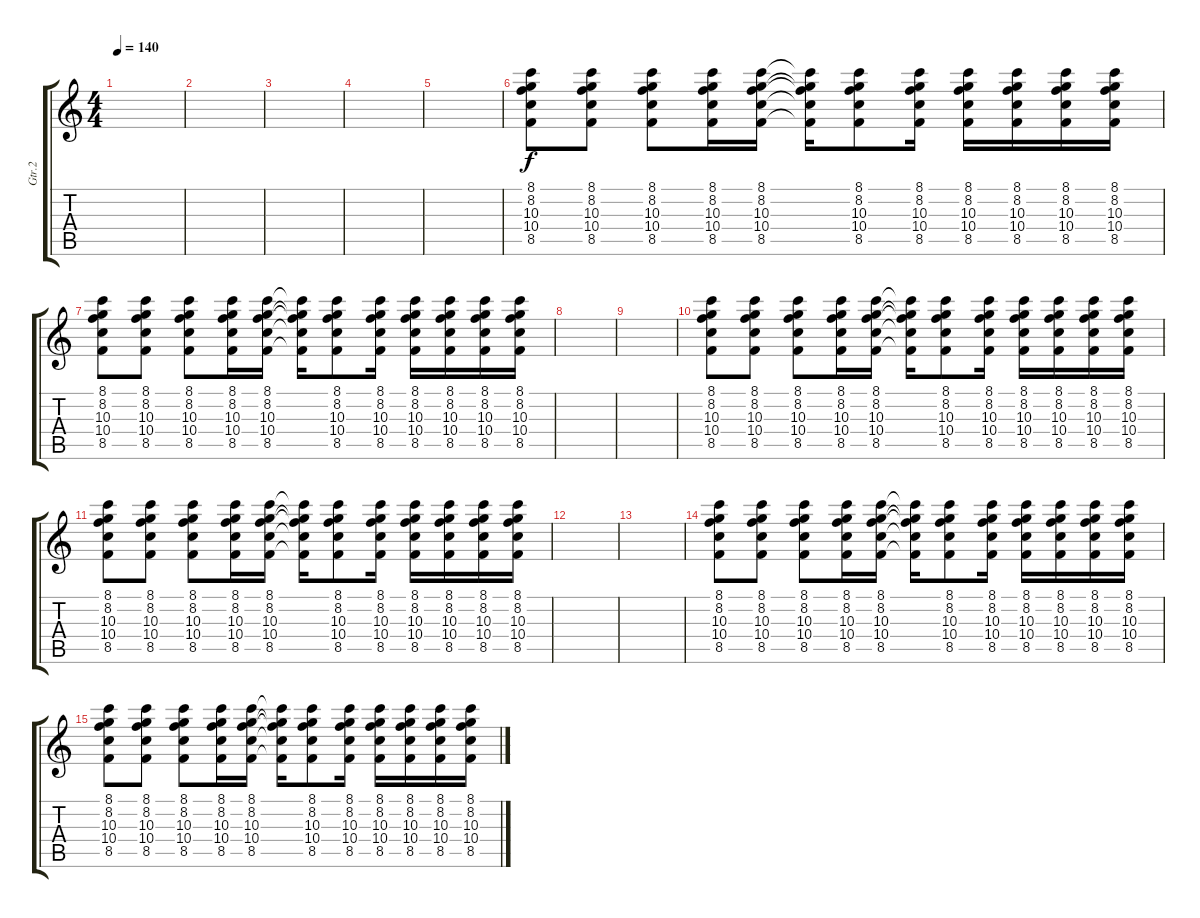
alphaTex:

\track ("Gtr.2" "Gtr.2") {instrument electricguitarclean}
\staff {score tabs}
\tuning (E4 B3 G3 D3 A2 D2) {hide}
\ts (4 4)
\tempo 140
\clef g2
\ks c
|
|
|
|
|
(8.1 8.2 10.3 10.4 8.5).8 (8.1 8.2 10.3 10.4 8.5).8 (8.1 8.2 10.3 10.4 8.5).8 (8.1 8.2 10.3 10.4 8.5).16 (8.1 8.2 10.3 10.4 8.5).16 (8.1{t} 8.2{t} 10.3{t} 10.4{t} 8.5{t}).16 (8.1 8.2 10.3 10.4 8.5).8 (8.1 8.2 10.3 10.4 8.5).16 (8.1 8.2 10.3 10.4 8.5).16 (8.1 8.2 10.3 10.4 8.5).16 (8.1 8.2 10.3 10.4 8.5).16 (8.1 8.2 10.3 10.4 8.5).16 |
(8.1 8.2 10.3 10.4 8.5).8 (8.1 8.2 10.3 10.4 8.5).8 (8.1 8.2 10.3 10.4 8.5).8 (8.1 8.2 10.3 10.4 8.5).16 (8.1 8.2 10.3 10.4 8.5).16 (8.1{t} 8.2{t} 10.3{t} 10.4{t} 8.5{t}).16 (8.1 8.2 10.3 10.4 8.5).8 (8.1 8.2 10.3 10.4 8.5).16 (8.1 8.2 10.3 10.4 8.5).16 (8.1 8.2 10.3 10.4 8.5).16 (8.1 8.2 10.3 10.4 8.5).16 (8.1 8.2 10.3 10.4 8.5).16 |
|
|
(8.1 8.2 10.3 10.4 8.5).8 (8.1 8.2 10.3 10.4 8.5).8 (8.1 8.2 10.3 10.4 8.5).8 (8.1 8.2 10.3 10.4 8.5).16 (8.1 8.2 10.3 10.4 8.5).16 (8.1{t} 8.2{t} 10.3{t} 10.4{t} 8.5{t}).16 (8.1 8.2 10.3 10.4 8.5).8 (8.1 8.2 10.3 10.4 8.5).16 (8.1 8.2 10.3 10.4 8.5).16 (8.1 8.2 10.3 10.4 8.5).16 (8.1 8.2 10.3 10.4 8.5).16 (8.1 8.2 10.3 10.4 8.5).16 |
(8.1 8.2 10.3 10.4 8.5).8 (8.1 8.2 10.3 10.4 8.5).8 (8.1 8.2 10.3 10.4 8.5).8 (8.1 8.2 10.3 10.4 8.5).16 (8.1 8.2 10.3 10.4 8.5).16 (8.1{t} 8.2{t} 10.3{t} 10.4{t} 8.5{t}).16 (8.1 8.2 10.3 10.4 8.5).8 (8.1 8.2 10.3 10.4 8.5).16 (8.1 8.2 10.3 10.4 8.5).16 (8.1 8.2 10.3 10.4 8.5).16 (8.1 8.2 10.3 10.4 8.5).16 (8.1 8.2 10.3 10.4 8.5).16 |
|
|
(8.1 8.2 10.3 10.4 8.5).8 (8.1 8.2 10.3 10.4 8.5).8 (8.1 8.2 10.3 10.4 8.5).8 (8.1 8.2 10.3 10.4 8.5).16 (8.1 8.2 10.3 10.4 8.5).16 (8.1{t} 8.2{t} 10.3{t} 10.4{t} 8.5{t}).16 (8.1 8.2 10.3 10.4 8.5).8 (8.1 8.2 10.3 10.4 8.5).16 (8.1 8.2 10.3 10.4 8.5).16 (8.1 8.2 10.3 10.4 8.5).16 (8.1 8.2 10.3 10.4 8.5).16 (8.1 8.2 10.3 10.4 8.5).16 |
(8.1 8.2 10.3 10.4 8.5).8 (8.1 8.2 10.3 10.4 8.5).8 (8.1 8.2 10.3 10.4 8.5).8 (8.1 8.2 10.3 10.4 8.5).16 (8.1 8.2 10.3 10.4 8.5).16 (8.1{t} 8.2{t} 10.3{t} 10.4{t} 8.5{t}).16 (8.1 8.2 10.3 10.4 8.5).8 (8.1 8.2 10.3 10.4 8.5).16 (8.1 8.2 10.3 10.4 8.5).16 (8.1 8.2 10.3 10.4 8.5).16 (8.1 8.2 10.3 10.4 8.5).16 (8.1 8.2 10.3 10.4 8.5).16
